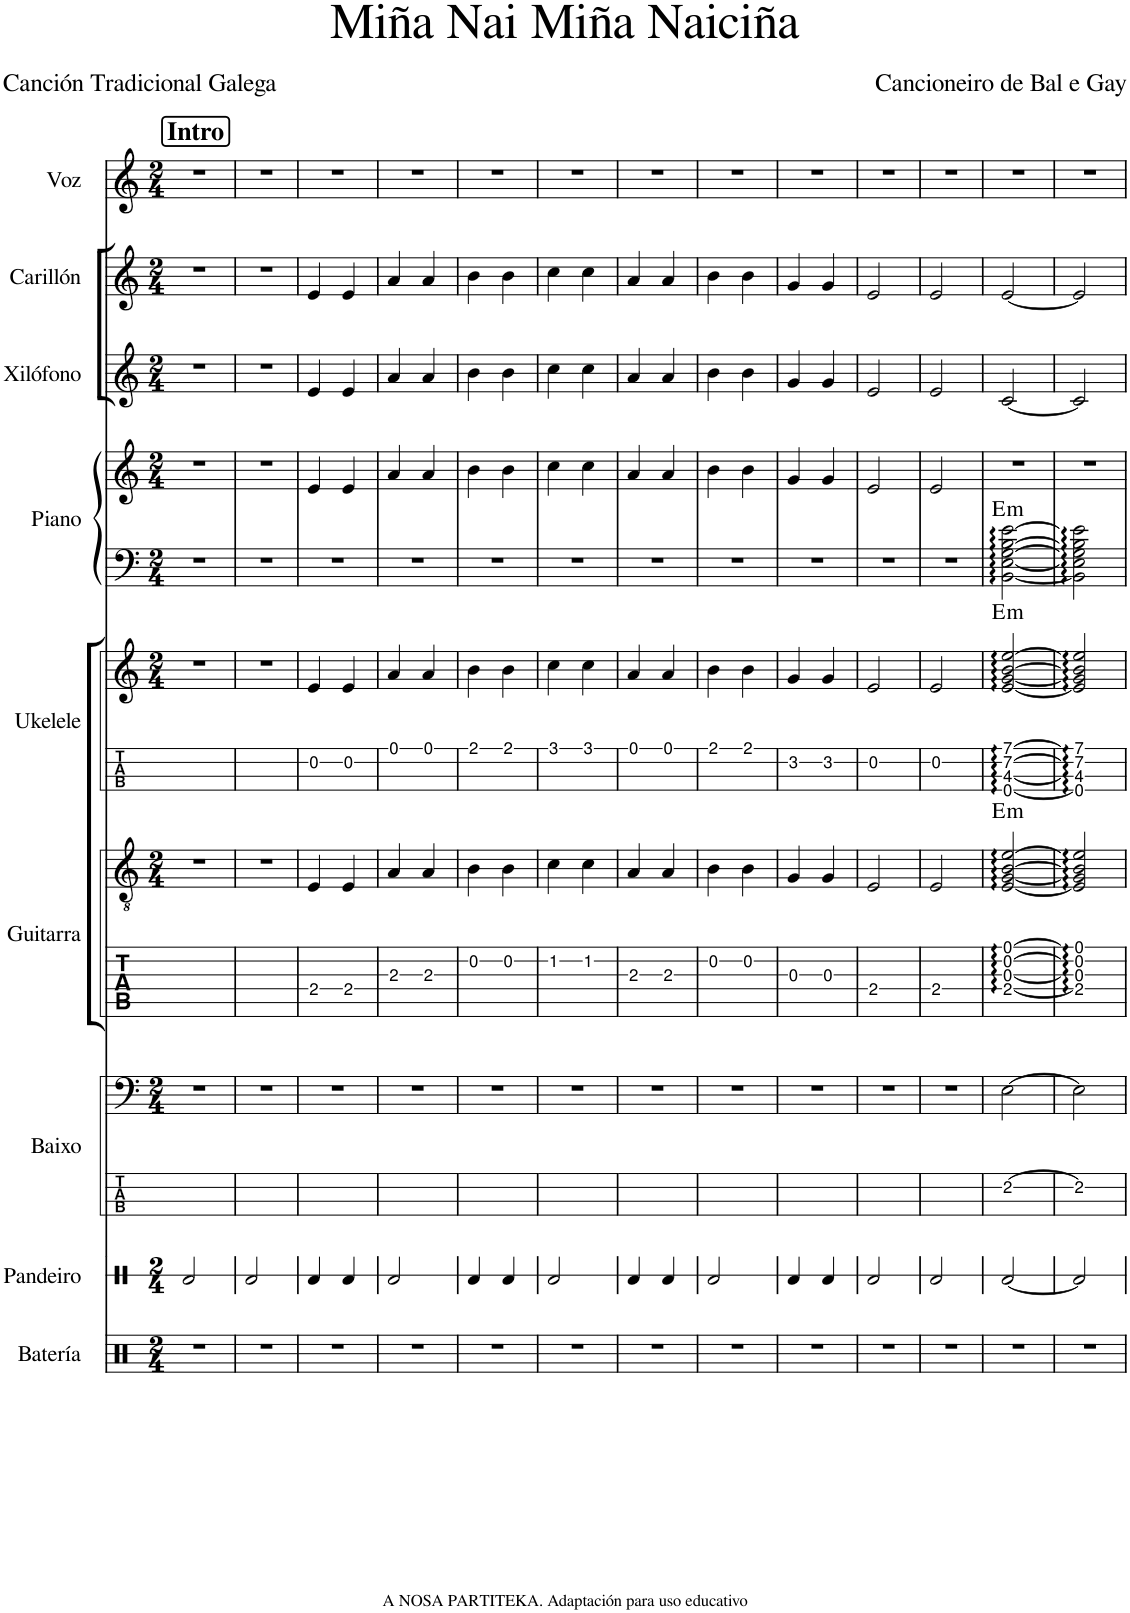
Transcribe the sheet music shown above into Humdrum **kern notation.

**kern	**kern	**kern	**kern	**kern	**kern	**harte	**kern	**kern	**harte	**kern	**kern	**harte	**kern	**kern	**kern
*part13	*part12	*part11	*part10	*part9	*part8	*part8	*part7	*part6	*part6	*part5	*part4	*part4	*part3	*part2	*part1
*staff13	*staff12	*staff11	*staff10	*staff9	*staff8	*	*staff7	*staff6	*	*staff5	*staff4	*	*staff3	*staff2	*staff1
*I"Batería	*I"Pandeiro	*I"Baixo	*I"Baixo	*I"Guitarra	*I"Guitarra	*	*I"Ukelele	*I"Ukelele	*	*I"Piano	*I"Piano	*	*I"Xilófono	*I"Carillón	*I"Voz
*I'Bat.	*I'P.	*I'B.	*I'B.	*I'G.	*I'G.	*	*I'Uk.	*I'Uk.	*	*I'Pno.	*I'Pno.	*	*I'Xil.	*I'C.	*I'V.
*	*stria1	*stria4	*	*stria6	*	*	*stria4	*	*	*	*	*	*	*	*
*clefX	*clefX	*	*clefF4	*	*clefGv2	*	*	*clefG2	*	*clefF4	*clefG2	*	*clefG2	*clefG2	*clefG2
*	*	*Trd7c12	*Trd7c12	*	*	*	*	*	*	*	*	*	*Trd-7c-12	*Trd-14c-24	*
*k[]	*k[]	*k[]	*k[]	*k[]	*k[]	*	*k[]	*k[]	*	*k[]	*k[]	*	*k[]	*k[]	*k[]
*M2/4	*M2/4	*M2/4	*M2/4	*M2/4	*M2/4	*	*M2/4	*M2/4	*	*M2/4	*M2/4	*	*M2/4	*M2/4	*M2/4
!!LO:REH:place=s1:a:B:cj:fs=14:t=Intro
=1	=1	=1	=1	=1	=1	=1	=1	=1	=1	=1	=1	=1	=1	=1	=1
2r	2Rd/	2r	2r	2r	2r	.	2r	2r	.	2r	2r	.	2r	2r	2r
=2	=2	=2	=2	=2	=2	=2	=2	=2	=2	=2	=2	=2	=2	=2	=2
2r	2Rd/	2r	2r	2r	2r	.	2r	2r	.	2r	2r	.	2r	2r	2r
=3	=3	=3	=3	=3	=3	=3	=3	=3	=3	=3	=3	=3	=3	=3	=3
2r	4Rd/	2r	2r	4E	4E/	.	4e	4e/	.	2r	4e/	.	4e/	4e/	2r
.	4Rd/	.	.	4E	4E/	.	4e	4e/	.	.	4e/	.	4e/	4e/	.
=4	=4	=4	=4	=4	=4	=4	=4	=4	=4	=4	=4	=4	=4	=4	=4
2r	2Rd/	2r	2r	4A	4A/	.	4a	4a/	.	2r	4a/	.	4a/	4a/	2r
.	.	.	.	4A	4A/	.	4a	4a/	.	.	4a/	.	4a/	4a/	.
=5	=5	=5	=5	=5	=5	=5	=5	=5	=5	=5	=5	=5	=5	=5	=5
2r	4Rd/	2r	2r	4B	4B\	.	4b	4b\	.	2r	4b\	.	4b\	4b\	2r
.	4Rd/	.	.	4B	4B\	.	4b	4b\	.	.	4b\	.	4b\	4b\	.
=6	=6	=6	=6	=6	=6	=6	=6	=6	=6	=6	=6	=6	=6	=6	=6
2r	2Rd/	2r	2r	4c	4c\	.	4cc	4cc\	.	2r	4cc\	.	4cc\	4cc\	2r
.	.	.	.	4c	4c\	.	4cc	4cc\	.	.	4cc\	.	4cc\	4cc\	.
=7	=7	=7	=7	=7	=7	=7	=7	=7	=7	=7	=7	=7	=7	=7	=7
2r	4Rd/	2r	2r	4A	4A/	.	4a	4a/	.	2r	4a/	.	4a/	4a/	2r
.	4Rd/	.	.	4A	4A/	.	4a	4a/	.	.	4a/	.	4a/	4a/	.
=8	=8	=8	=8	=8	=8	=8	=8	=8	=8	=8	=8	=8	=8	=8	=8
2r	2Rd/	2r	2r	4B	4B\	.	4b	4b\	.	2r	4b\	.	4b\	4b\	2r
.	.	.	.	4B	4B\	.	4b	4b\	.	.	4b\	.	4b\	4b\	.
=9	=9	=9	=9	=9	=9	=9	=9	=9	=9	=9	=9	=9	=9	=9	=9
2r	4Rd/	2r	2r	4G	4G/	.	4g	4g/	.	2r	4g/	.	4g/	4g/	2r
.	4Rd/	.	.	4G	4G/	.	4g	4g/	.	.	4g/	.	4g/	4g/	.
=10	=10	=10	=10	=10	=10	=10	=10	=10	=10	=10	=10	=10	=10	=10	=10
2r	2Rd/	2r	2r	2E	2E/	.	2e	2e/	.	2r	2e/	.	2e/	2e/	2r
=11	=11	=11	=11	=11	=11	=11	=11	=11	=11	=11	=11	=11	=11	=11	=11
2r	2Rd/	2r	2r	2E	2E/	.	2e	2e/	.	2r	2e/	.	2e/	2e/	2r
=12	=12	=12	=12	=12	=12	=12	=12	=12	=12	=12	=12	=12	=12	=12	=12
!	!	!	!	!	!	!LO:H:kt=m	!	!	!LO:H:kt=m	!	!	!LO:H:kt=m	!	!	!
2r	[2Rd/	[2E	[2E\	[2E [2G [2B [2e	[2E/ [2G/ [2B/ [2e/	E:min	[2g [2e [2b [2ee	[2e/ [2g/ [2b/ [2ee/	E:min	[2BB\ [2E\ [2G\ [2B\ [2e\	2r	E:min	[2c/	[2e/	2r
=13	=13	=13	=13	=13	=13	=13	=13	=13	=13	=13	=13	=13	=13	=13	=13
2r	2Rd/]	2E]	2E\]	2E] 2G] 2B] 2e]	2E/] 2G/] 2B/] 2e/]	.	2g] 2e] 2b] 2ee]	2e/] 2g/] 2b/] 2ee/]	.	2BB\] 2E\] 2G\] 2B\] 2e\]	2r	.	2c/]	2e/]	2r
=	=	=	=	=	=	=	=	=	=	=	=	=	=	=	=
*-	*-	*-	*-	*-	*-	*-	*-	*-	*-	*-	*-	*-	*-	*-	*-
